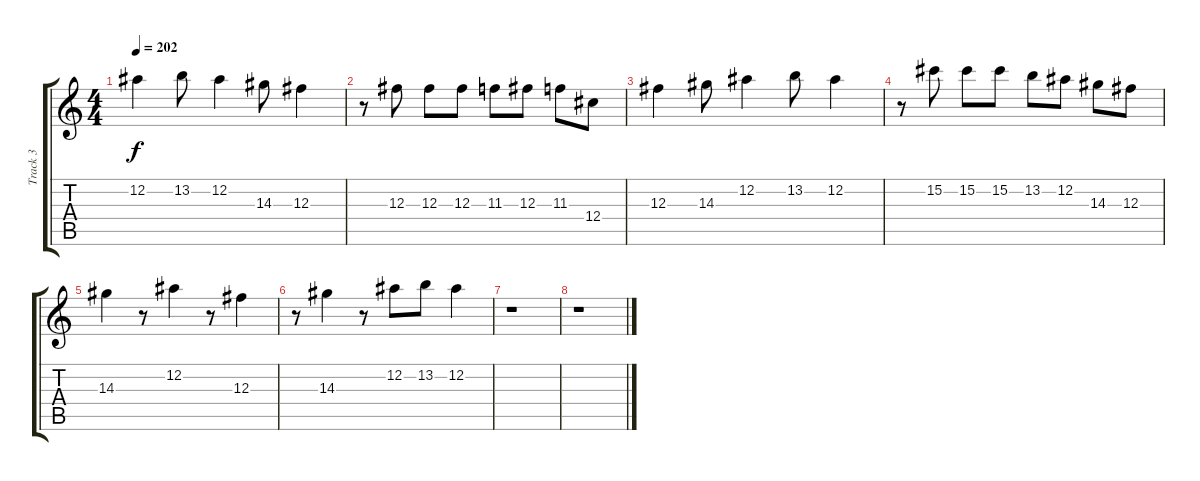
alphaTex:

\track ("Track 3" "Track 3") {instrument acousticguitarsteel}
\staff {score tabs}
\tuning (Eb4 Bb3 Gb3 Db3 Ab2 Eb2) {hide}
\ts (4 4)
\tempo 202
\clef g2
\ks c
12.2.4{dy f} 13.2.8 12.2.4 14.3.8 12.3.4 |
r.8 12.3.8 12.3.8 12.3.8 11.3.8 12.3.8 11.3.8 12.4.8 |
12.3.4 14.3.8 12.2.4 13.2.8 12.2.4 |
r.8 15.2.8 15.2.8 15.2.8 13.2.8 12.2.8 14.3.8 12.3.8 |
14.3.4 r.8 12.2.4 r.8 12.3.4 |
r.8 14.3.4 r.8 12.2.8 13.2.8 12.2.4 |
r.1 |
r.1
